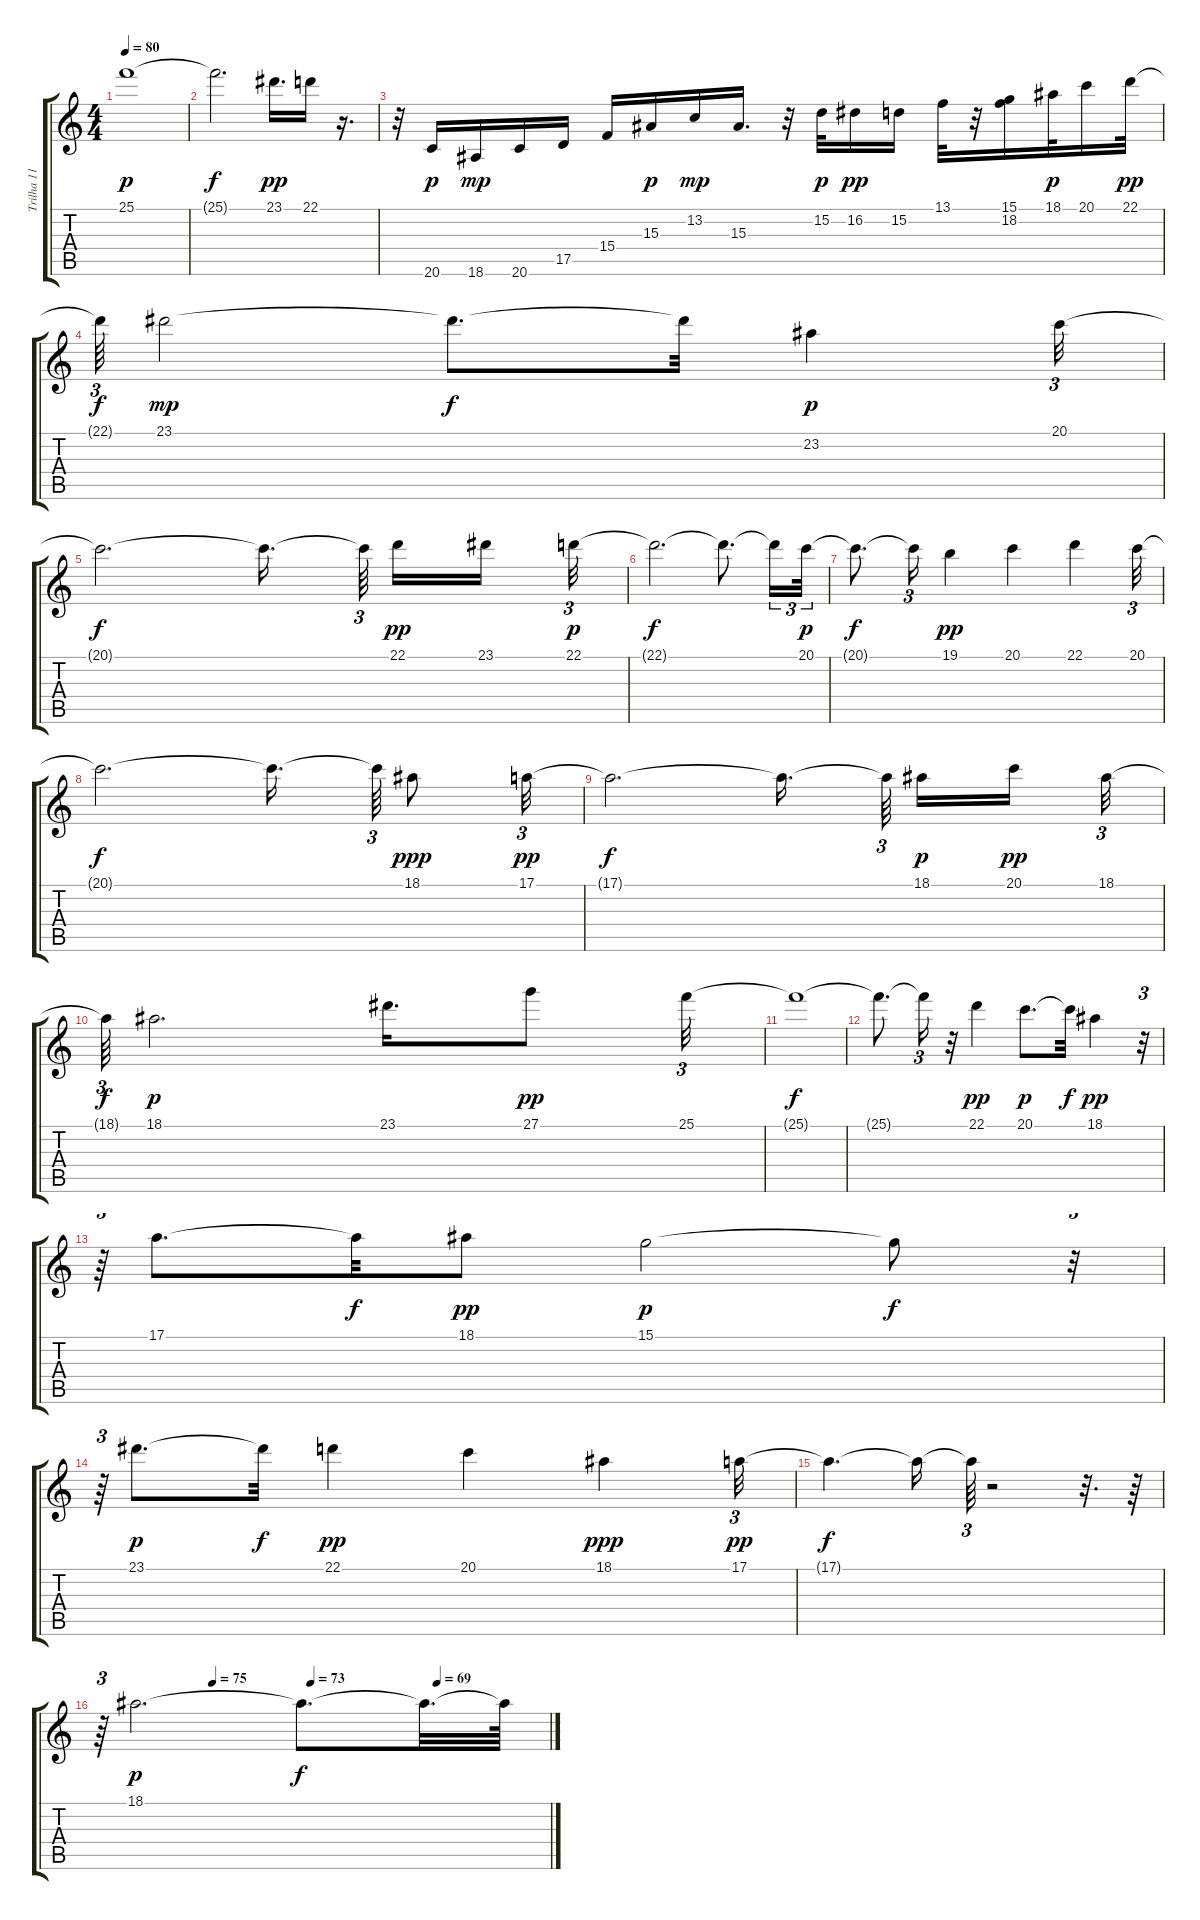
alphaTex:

\track ("Trilha 11" "Trilha 11") {instrument stringensemble1}
\staff {score tabs}
\tuning (E4 B3 G3 D3 A2 E2) {hide}
\ts (4 4)
\tempo 80
\clef g2
\ks c
25.1.1{dy p} |
25.1{t}.2{d dy f} 23.1.16{d dy pp} 22.1.16 r.16{d} |
r.32 20.6.16{dy p} 18.6.16{dy mp} 20.6.16 17.5.16 15.4.16 15.3.16{dy p} 13.2.16{dy mp} 15.3.16{d} r.32 15.2.32{dy p} 16.2.16{dy pp} 15.2.16 13.1.32 r.32 (15.1 18.2).16 18.1.32{dy p} 20.1.16 22.1.32{dy pp} |
22.1{t}.64{tu (3 2) dy f} 23.1.2{dy mp} 23.1{t}.8{d dy f} 23.1{t}.32 23.2.4{dy p} 20.1.32{tu (3 2)} |
20.1{t}.2{d dy f} 20.1{t}.16{d} 20.1{t}.64{tu (3 2)} 22.1.16{dy pp} 23.1.16 22.1.32{tu (3 2) dy p} |
22.1{t}.2{d dy f} 22.1{t}.8{d} 22.1{t}.16{tu (3 2)} 20.1.32{tu (3 2) dy p} |
20.1{t}.8{d dy f} 20.1{t}.16{tu (3 2)} 19.1.4{dy pp} 20.1.4 22.1.4 20.1.32{tu (3 2)} |
20.1{t}.2{d dy f} 20.1{t}.16{d} 20.1{t}.64{tu (3 2)} 18.1.8{dy ppp} 17.1.32{tu (3 2) dy pp} |
17.1{t}.2{d dy f} 17.1{t}.16{d} 17.1{t}.64{tu (3 2)} 18.1.16{dy p} 20.1.16{dy pp} 18.1.32{tu (3 2)} |
18.1{t}.64{tu (3 2) dy f} 18.1.2{d dy p} 23.1.16{d} 27.1.8{dy pp} 25.1.32{tu (3 2)} |
25.1{t}.1{dy f} |
25.1{t}.8{d} 25.1{t}.16{tu (3 2)} r.32 22.1.4{dy pp} 20.1.8{d dy p} 20.1{t}.32{dy f} 18.1.4{dy pp} r.32{tu (3 2)} |
r.64{tu (3 2)} 17.1.8{d} 17.1{t}.32{dy f} 18.1.8{dy pp} 15.1.2{dy p} 15.1{t}.8{dy f} r.32{tu (3 2)} |
r.64{tu (3 2)} 23.1.8{d dy p} 23.1{t}.32{dy f} 22.1.4{dy pp} 20.1.4 18.1.4{dy ppp} 17.1.32{tu (3 2) dy pp} |
17.1{t}.4{d dy f} 17.1{t}.16 17.1{t}.64{tu (3 2)} r.2 r.32{d} r.64 |
\tempo (75 0.25)
\tempo (73 0.46875)
\tempo (69 0.75)
r.64{tu (3 2)} 18.1.2{d dy p} 18.1{t}.8{d dy f} 18.1{t}.32{d} 18.1{t}.64
